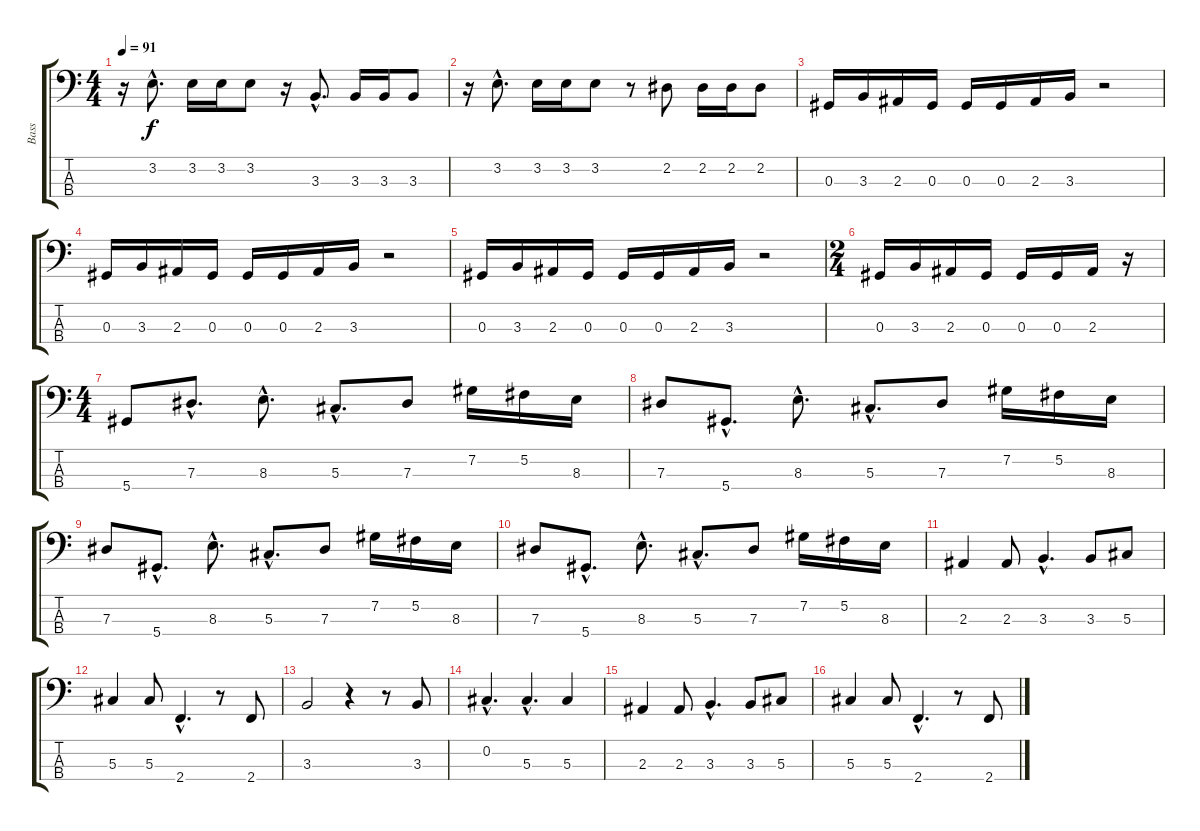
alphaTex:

\track ("Bass" "Bass") {instrument electricbasspick}
\staff {score tabs}
\tuning (Gb2 Db2 Ab1 Eb1) {hide}
\ts (4 4)
\tempo 91
\clef f4
\ks c
r.16{dy f} 3.2{hac}.8{d} 3.2.16 3.2.16 3.2.8 r.16 3.3{hac}.8{d} 3.3.16 3.3.16 3.3.8 |
r.16 3.2{hac}.8{d} 3.2.16 3.2.16 3.2.8 r.8 2.2.8 2.2.16 2.2.16 2.2.8 |
0.3.16{volume 16} 3.3.16 2.3.16 0.3.16 0.3.16 0.3.16 2.3.16 3.3.16 r.2 |
0.3.16 3.3.16 2.3.16 0.3.16 0.3.16 0.3.16 2.3.16 3.3.16 r.2 |
0.3.16 3.3.16 2.3.16 0.3.16 0.3.16 0.3.16 2.3.16 3.3.16 r.2 |
\ts (2 4)
0.3.16 3.3.16 2.3.16 0.3.16 0.3.16 0.3.16 2.3.16 r.16 |
\ts (4 4)
5.4.8{volume 10} 7.3{hac}.8{d} 8.3{hac}.8{d} 5.3{hac}.8{d} 7.3.8 7.2.16 5.2.16 8.3.16 |
7.3.8 5.4{hac}.8{d} 8.3{hac}.8{d} 5.3{hac}.8{d} 7.3.8 7.2.16 5.2.16 8.3.16 |
7.3.8 5.4{hac}.8{d} 8.3{hac}.8{d} 5.3{hac}.8{d} 7.3.8 7.2.16 5.2.16 8.3.16 |
7.3.8 5.4{hac}.8{d} 8.3{hac}.8{d} 5.3{hac}.8{d} 7.3.8 7.2.16 5.2.16 8.3.16 |
2.3.4{volume 13} 2.3.8 3.3{hac}.4{d} 3.3.8 5.3.8 |
5.3.4 5.3.8 2.4{hac}.4{d} r.8 2.4.8 |
3.3.2 r.4 r.8 3.3.8 |
0.2{hac}.4{d} 5.3{hac}.4{d} 5.3.4 |
2.3.4 2.3.8 3.3{hac}.4{d} 3.3.8 5.3.8 |
5.3.4 5.3.8 2.4{hac}.4{d} r.8 2.4.8
